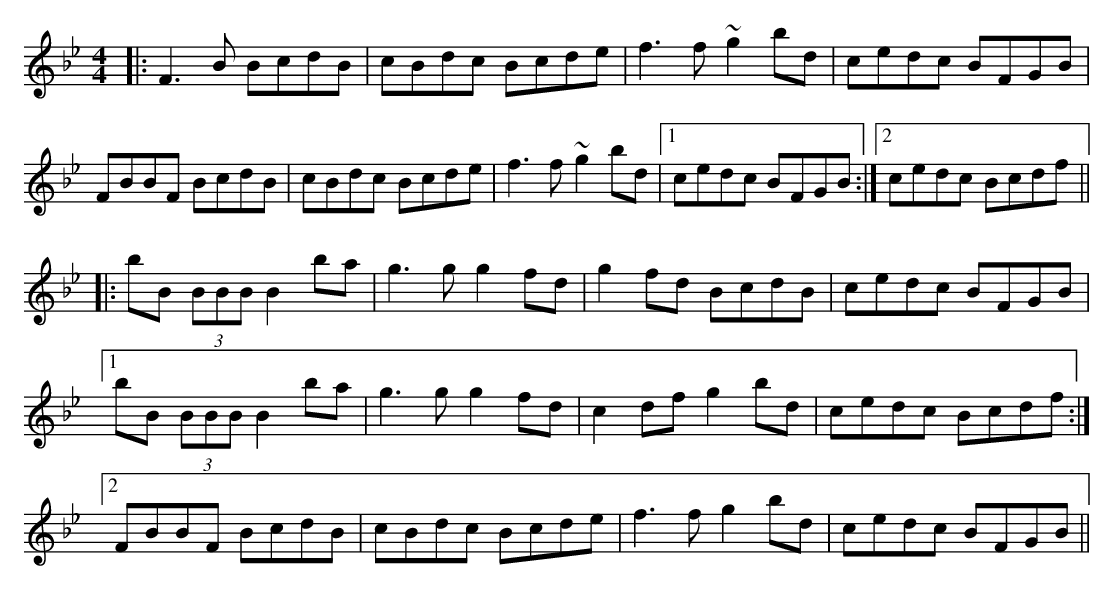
X:1
M:4/4
K:Gmin
|:F3B BcdB|cBdc Bcde|f3f ~g2bd|cedc BFGB|
FBBF BcdB|cBdc Bcde|f3f ~g2bd|1 cedc BFGB:|2 cedc Bcdf||
|:bB (3BBB B2ba|g3g g2fd|g2fd BcdB|cedc BFGB|
[1 bB (3BBB B2ba|g3g g2fd|c2df g2bd|cedc Bcdf:|
[2 FBBF BcdB|cBdc Bcde|f3f g2bd|cedc BFGB||
